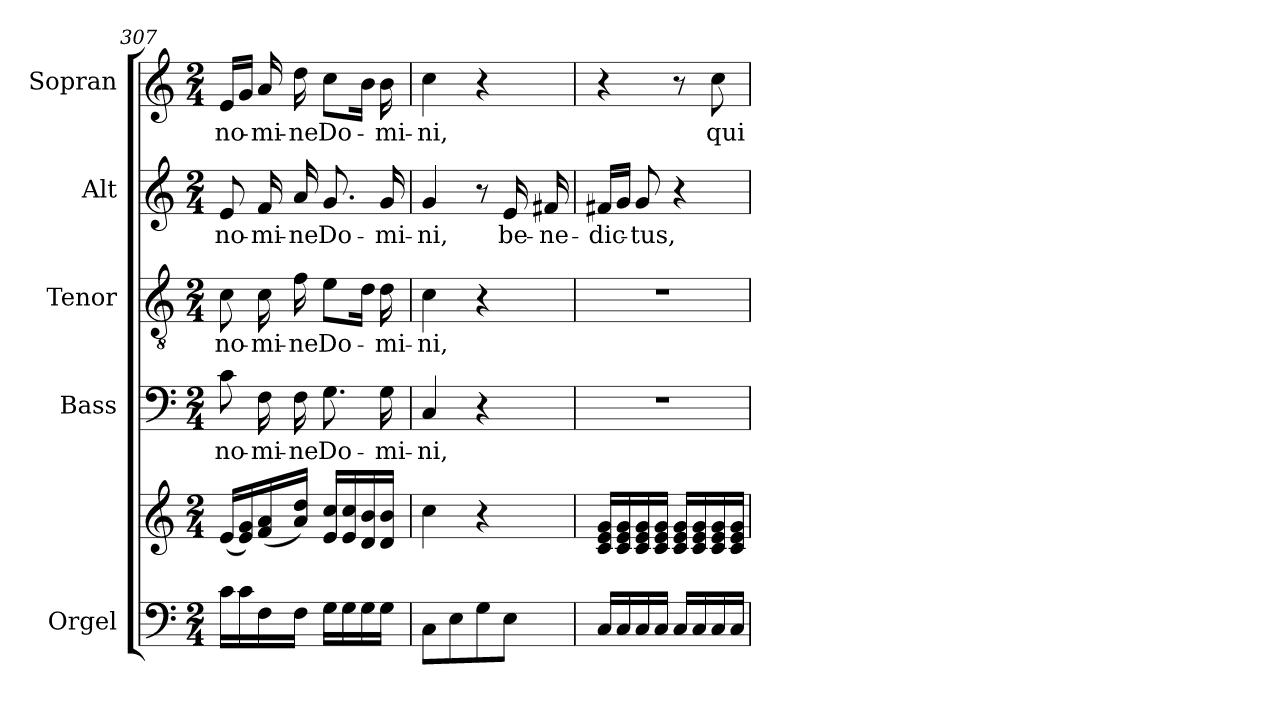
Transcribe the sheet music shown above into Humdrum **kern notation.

**kern	**kern	**kern	**text	**kern	**text	**kern	**text	**kern	**text
*part5	*part5	*part4	*part4	*part3	*part3	*part2	*part2	*part1	*part1
*staff6	*staff5	*staff4	*staff4	*staff3	*staff3	*staff2	*staff2	*staff1	*staff1
*I"Orgel	*	*I"Bass	*	*I"Tenor	*	*I"Alt	*	*I"Sopran	*
*I'Org.	*	*I'B.	*	*I'T.	*	*I'A.	*	*I'S.	*
*clefF4	*clefG2	*clefF4	*	*clefGv2	*	*clefG2	*	*clefG2	*
*k[]	*k[]	*k[]	*	*k[]	*	*k[]	*	*k[]	*
*C:	*C:	*C:	*	*C:	*	*C:	*	*C:	*
*M2/4	*M2/4	*M2/4	*	*M2/4	*	*M2/4	*	*M2/4	*
=307	=307	=307	=307	=307	=307	=307	=307	=307	=307
!	!	!	!LO:LY:b	!	!LO:LY:b	!	!LO:LY:b	!	!LO:LY:b
16c\LL	(<16e/LL	8c\	no-	8c\	no-	8e/	no-	16e/LL	no-
16c\	16e/ 16g/)	.	.	.	.	.	.	16g/JJ	.
!	!	!	!LO:LY:b	!	!LO:LY:b	!	!LO:LY:b	!	!LO:LY:b
16F\	(<16f/ 16a/	16F\	-mi-	16c\	-mi-	16f/	-mi-	16a/	-mi-
!	!	!	!LO:LY:b	!	!LO:LY:b	!	!LO:LY:b	!	!LO:LY:b
16F\JJ	16a/ 16dd/JJ)	16F\	-ne	16f\	-ne	16a/	-ne	16dd\	-ne
!	!	!	!LO:LY:b	!	!LO:LY:b	!	!LO:LY:b	!	!LO:LY:b
16G\LL	16e/ 16cc/LL	8.G\	Do-	8e\L	Do-	8.g/	Do-	8cc\L	Do-
16G\	16e/ 16cc/	.	.	.	.	.	.	.	.
16G\	16d/ 16b/	.	.	16d\Jk	.	.	.	16b\Jk	.
!	!	!	!LO:LY:b	!	!LO:LY:b	!	!LO:LY:b	!	!LO:LY:b
16G\JJ	16d/ 16b/JJ	16G\	-mi-	16d\	-mi-	16g/	-mi-	16b\	-mi-
=308	=308	=308	=308	=308	=308	=308	=308	=308	=308
!	!	!	!LO:LY:b	!	!LO:LY:b	!	!LO:LY:b	!	!LO:LY:b
8C\L	4cc\	4C/	-ni,	4c\	-ni,	4g/	-ni,	4cc\	-ni,
8E\	.	.	.	.	.	.	.	.	.
8G\	4r	4r	.	4r	.	8r	.	4r	.
!	!	!	!	!	!	!	!LO:LY:b	!	!
8E\J	.	.	.	.	.	16e/	be-	.	.
!	!	!	!	!	!	!	!LO:LY:b	!	!
.	.	.	.	.	.	16f#X/	-ne-	.	.
=309	=309	=309	=309	=309	=309	=309	=309	=309	=309
!	!	!	!	!	!	!	!LO:LY:b	!	!
16C/LL	16c/ 16e/ 16g/LL	2r	.	2r	.	16f#X/LL	-dic-	4r	.
16C/	16c/ 16e/ 16g/	.	.	.	.	16g/JJ	.	.	.
!	!	!	!	!	!	!	!LO:LY:b	!	!
16C/	16c/ 16e/ 16g/	.	.	.	.	8g/	-tus,	.	.
16C/JJ	16c/ 16e/ 16g/JJ	.	.	.	.	.	.	.	.
16C/LL	16c/ 16e/ 16g/LL	.	.	.	.	4r	.	8r	.
16C/	16c/ 16e/ 16g/	.	.	.	.	.	.	.	.
!	!	!	!	!	!	!	!	!	!LO:LY:b
16C/	16c/ 16e/ 16g/	.	.	.	.	.	.	8cc\	qui
16C/JJ	16c/ 16e/ 16g/JJ	.	.	.	.	.	.	.	.
=	=	=	=	=	=	=	=	=	=
*-	*-	*-	*-	*-	*-	*-	*-	*-	*-
